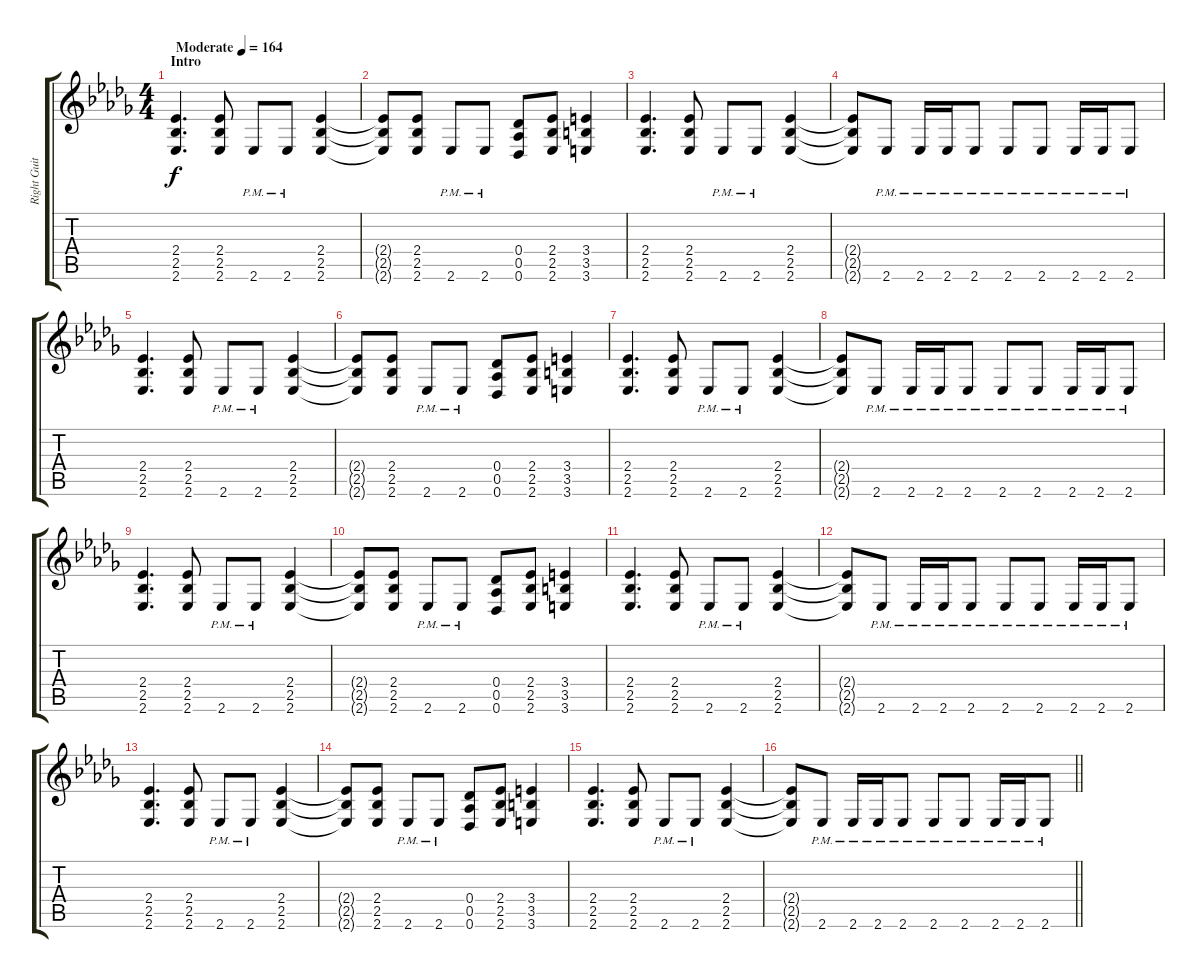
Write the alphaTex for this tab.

\track ("Right Guitar" "Right Guit") {instrument distortionguitar}
\staff {score tabs}
\tuning (Eb4 Bb3 Gb3 Db3 Ab2 Db2) {hide}
\ts (4 4)
\section ("" "Intro")
\tempo (164 "Moderate")
\clef g2
\ks db
(2.4 2.5 2.6).4{d dy f instrument distortionguitar} (2.4 2.5 2.6).8 2.6{pm}.8 2.6{pm}.8 (2.4 2.5 2.6).4 |
(2.4{t} 2.5{t} 2.6{t}).8 (2.4 2.5 2.6).8 2.6{pm}.8 2.6{pm}.8 (0.4 0.5 0.6).8 (2.4 2.5 2.6).8 (3.4 3.5 3.6).4 |
(2.4 2.5 2.6).4{d} (2.4 2.5 2.6).8 2.6{pm}.8 2.6{pm}.8 (2.4 2.5 2.6).4 |
(2.4{t} 2.5{t} 2.6{t}).8 2.6{pm}.8 2.6{pm}.16 2.6{pm}.16 2.6{pm}.8 2.6{pm}.8 2.6{pm}.8 2.6{pm}.16 2.6{pm}.16 2.6{pm}.8 |
(2.4 2.5 2.6).4{d} (2.4 2.5 2.6).8 2.6{pm}.8 2.6{pm}.8 (2.4 2.5 2.6).4 |
(2.4{t} 2.5{t} 2.6{t}).8 (2.4 2.5 2.6).8 2.6{pm}.8 2.6{pm}.8 (0.4 0.5 0.6).8 (2.4 2.5 2.6).8 (3.4 3.5 3.6).4 |
(2.4 2.5 2.6).4{d} (2.4 2.5 2.6).8 2.6{pm}.8 2.6{pm}.8 (2.4 2.5 2.6).4 |
(2.4{t} 2.5{t} 2.6{t}).8 2.6{pm}.8 2.6{pm}.16 2.6{pm}.16 2.6{pm}.8 2.6{pm}.8 2.6{pm}.8 2.6{pm}.16 2.6{pm}.16 2.6{pm}.8 |
(2.4 2.5 2.6).4{d} (2.4 2.5 2.6).8 2.6{pm}.8 2.6{pm}.8 (2.4 2.5 2.6).4 |
(2.4{t} 2.5{t} 2.6{t}).8 (2.4 2.5 2.6).8 2.6{pm}.8 2.6{pm}.8 (0.4 0.5 0.6).8 (2.4 2.5 2.6).8 (3.4 3.5 3.6).4 |
(2.4 2.5 2.6).4{d} (2.4 2.5 2.6).8 2.6{pm}.8 2.6{pm}.8 (2.4 2.5 2.6).4 |
(2.4{t} 2.5{t} 2.6{t}).8 2.6{pm}.8 2.6{pm}.16 2.6{pm}.16 2.6{pm}.8 2.6{pm}.8 2.6{pm}.8 2.6{pm}.16 2.6{pm}.16 2.6{pm}.8 |
(2.4 2.5 2.6).4{d} (2.4 2.5 2.6).8 2.6{pm}.8 2.6{pm}.8 (2.4 2.5 2.6).4 |
(2.4{t} 2.5{t} 2.6{t}).8 (2.4 2.5 2.6).8 2.6{pm}.8 2.6{pm}.8 (0.4 0.5 0.6).8 (2.4 2.5 2.6).8 (3.4 3.5 3.6).4 |
(2.4 2.5 2.6).4{d} (2.4 2.5 2.6).8 2.6{pm}.8 2.6{pm}.8 (2.4 2.5 2.6).4 |
\barLineRight lightlight
(2.4{t} 2.5{t} 2.6{t}).8 2.6{pm}.8 2.6{pm}.16 2.6{pm}.16 2.6{pm}.8 2.6{pm}.8 2.6{pm}.8 2.6{pm}.16 2.6{pm}.16 2.6{pm}.8
